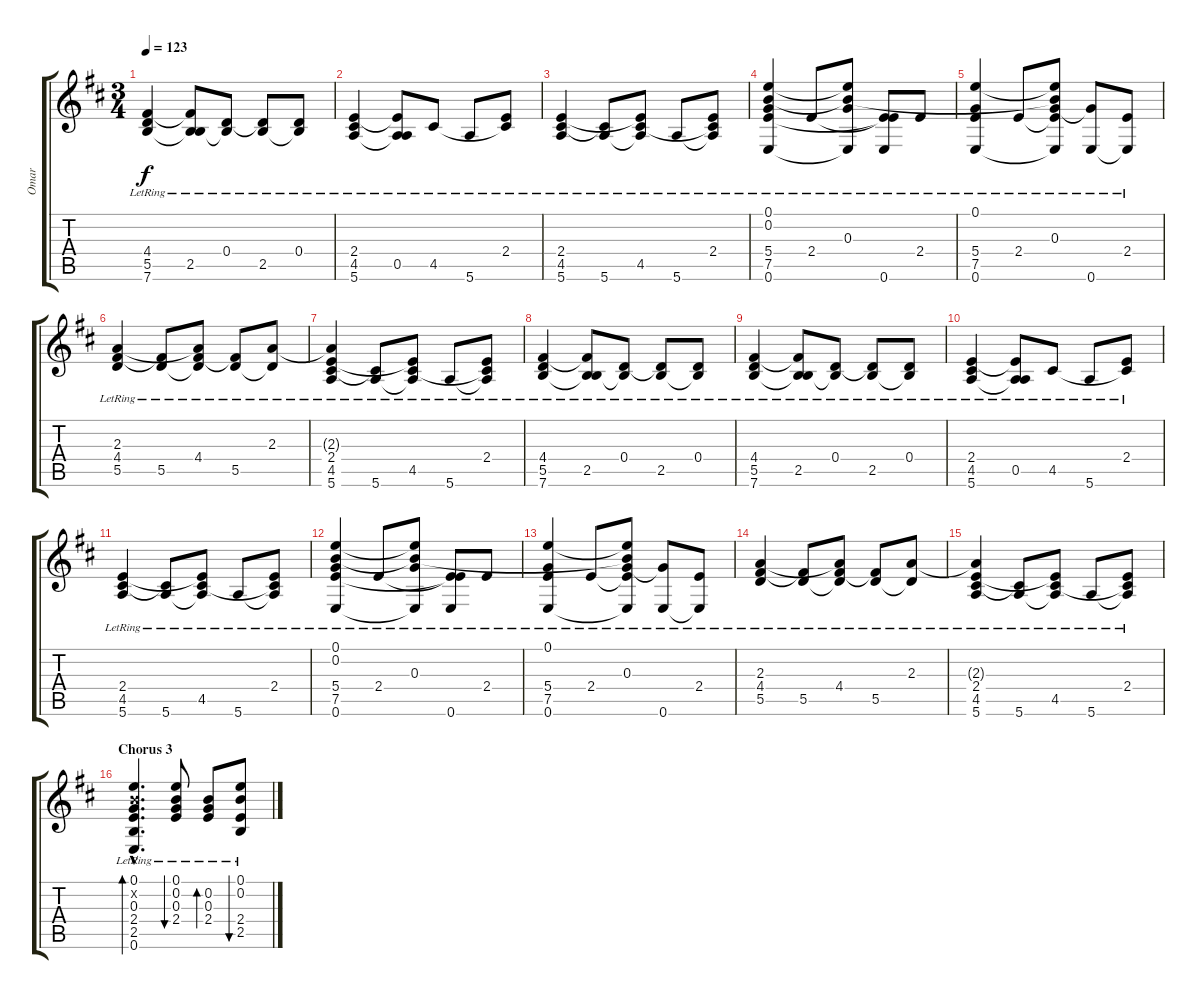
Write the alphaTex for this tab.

\track ("Omar" "Omar") {instrument acousticguitarsteel}
\staff {score tabs}
\tuning (E4 B3 G3 D3 A2 E2) {hide}
\ts (3 4)
\tempo 123
\clef g2
\ks d
(4.4{lr} 5.5{lr} 7.6{lr}).4{dy f} (4.4{t} 2.5{lr} 7.6{t}).8 (0.4{lr} 2.5{t}).8 (0.4{t} 2.5{lr}).8 (0.4{lr} 2.5{t}).8 |
(2.4{lr} 4.5{lr} 5.6{lr}).4 (2.4{t} 0.5{lr} 5.6{t}).8 4.5{lr}.8 5.6{lr}.8 (2.4{lr} 4.5{t}).8 |
(2.4{lr} 4.5{lr} 5.6{lr}).4 (4.5{t} 5.6{lr}).8 (2.4{t} 4.5{lr} 5.6{t}).8 5.6{lr}.8 (2.4{lr} 4.5{t} 5.6{t}).8 |
(0.1 0.2{lr} 5.4{lr} 7.5{lr} 0.6{lr}).4 2.4{lr}.8 (0.1{t} 0.2{t} 0.3{lr} 0.6{t}).8 (2.4{t} 7.5{t} 0.6{lr}).8 2.4{lr}.8 |
(0.1 5.4 7.5 0.6{lr}).4 2.4{lr}.8 (0.1{t} 0.2{t} 0.3{lr} 2.4{t} 0.6{t}).8 (0.3{t} 0.6{lr}).8 (2.4{lr} 0.6{t}).8 |
(2.3{lr} 4.4{lr} 5.5{lr}).4 (4.4{t} 5.5{lr}).8 (2.3{t} 4.4{lr} 5.5{t}).8 (4.4{t} 5.5{lr}).8 (2.3{lr} 5.5{t}).8 |
(2.3{t} 2.4{lr} 4.5{lr} 5.6{lr}).4 (4.5{t} 5.6{lr}).8 (2.4{t} 4.5{lr} 5.6{t}).8 5.6{lr}.8 (2.4{lr} 4.5{t} 5.6{t}).8 |
\section ("" "")
(4.4{lr} 5.5{lr} 7.6{lr}).4 (4.4{t} 2.5{lr} 7.6{t}).8 (0.4{lr} 2.5{t}).8 (0.4{t} 2.5{lr}).8 (0.4{lr} 2.5{t}).8 |
(4.4{lr} 5.5{lr} 7.6{lr}).4 (4.4{t} 2.5{lr} 7.6{t}).8 (0.4{lr} 2.5{t}).8 (0.4{t} 2.5{lr}).8 (0.4{lr} 2.5{t}).8 |
(2.4{lr} 4.5{lr} 5.6{lr}).4 (2.4{t} 0.5{lr} 5.6{t}).8 4.5{lr}.8 5.6{lr}.8 (2.4{lr} 4.5{t}).8 |
(2.4{lr} 4.5{lr} 5.6{lr}).4 (4.5{t} 5.6{lr}).8 (2.4{t} 4.5{lr} 5.6{t}).8 5.6{lr}.8 (2.4{lr} 4.5{t} 5.6{t}).8 |
(0.1 0.2{lr} 5.4{lr} 7.5{lr} 0.6{lr}).4 2.4{lr}.8 (0.1{t} 0.2{t} 0.3{lr} 0.6{t}).8 (2.4{t} 7.5{t} 0.6{lr}).8 2.4{lr}.8 |
(0.1 5.4 7.5 0.6{lr}).4 2.4{lr}.8 (0.1{t} 0.2{t} 0.3{lr} 2.4{t} 0.6{t}).8 (0.3{t} 0.6{lr}).8 (2.4{lr} 0.6{t}).8 |
(2.3{lr} 4.4{lr} 5.5{lr}).4 (4.4{t} 5.5{lr}).8 (2.3{t} 4.4{lr} 5.5{t}).8 (4.4{t} 5.5{lr}).8 (2.3{lr} 5.5{t}).8 |
(2.3{t} 2.4{lr} 4.5{lr} 5.6{lr}).4 (4.5{t} 5.6{lr}).8 (2.4{t} 4.5{lr} 5.6{t}).8 5.6{lr}.8 (2.4{lr} 4.5{t} 5.6{t}).8 |
\section ("" "Chorus 3")
(0.1{hac} 0.2{hac x} 0.3{hac lr} 2.4{hac lr} 2.5{hac lr} 0.6{hac lr}).4{d bd 120 volume 11} (0.1 0.2{lr} 0.3{lr} 2.4{lr}).8{bu 120} (0.2{lr} 0.3{lr} 2.4{lr}).8{bd 120} (0.1 0.2{lr} 2.4{lr} 2.5{lr}).8{bu 120}
